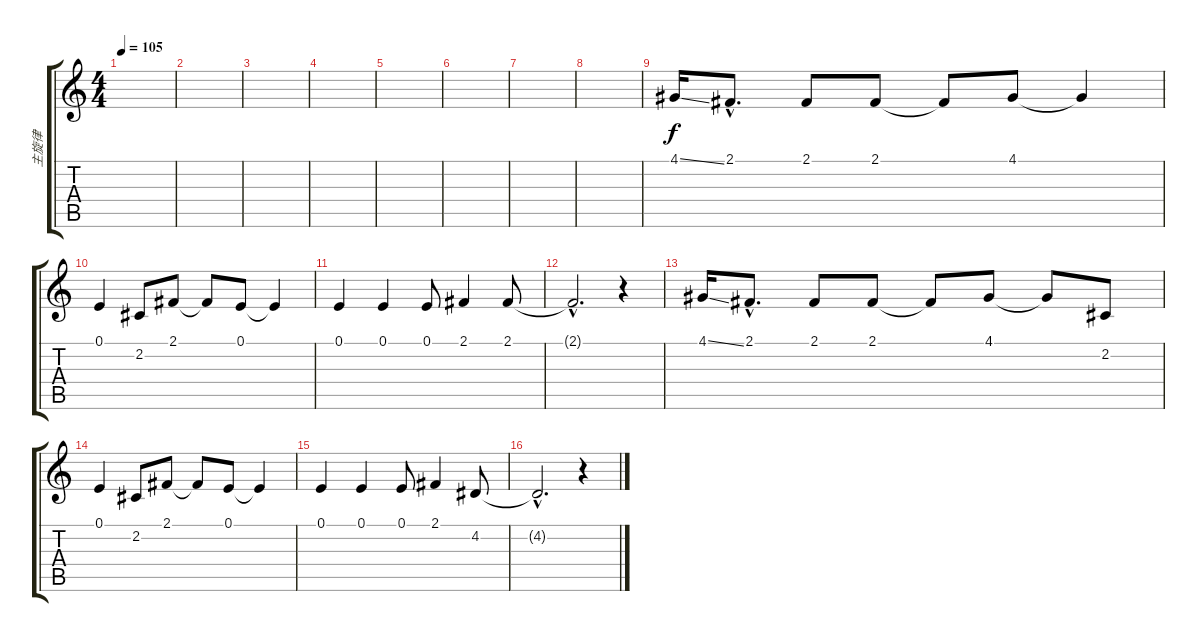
\track ("主旋律" "主旋律") {instrument stringensemble1}
\staff {score tabs}
\tuning (E4 B3 G3 D3 A2 E2) {hide}
\ts (4 4)
\tempo 105
\clef g2
\ks c
|
|
|
|
|
|
|
|
4.1{ss}.16 2.1{hac}.8{d} 2.1.8 2.1.8 2.1{t}.8 4.1.8 4.1{t}.4 |
0.1.4 2.2.8 2.1.8 2.1{t}.8 0.1.8 0.1{t}.4 |
0.1.4 0.1.4 0.1.8 2.1.4 2.1.8 |
2.1{hac t}.2{d} r.4 |
4.1{ss}.16 2.1{hac}.8{d} 2.1.8 2.1.8 2.1{t}.8 4.1.8 4.1{t}.8 2.2.8 |
0.1.4 2.2.8 2.1.8 2.1{t}.8 0.1.8 0.1{t}.4 |
0.1.4 0.1.4 0.1.8 2.1.4 4.2.8 |
4.2{hac t}.2{d} r.4
